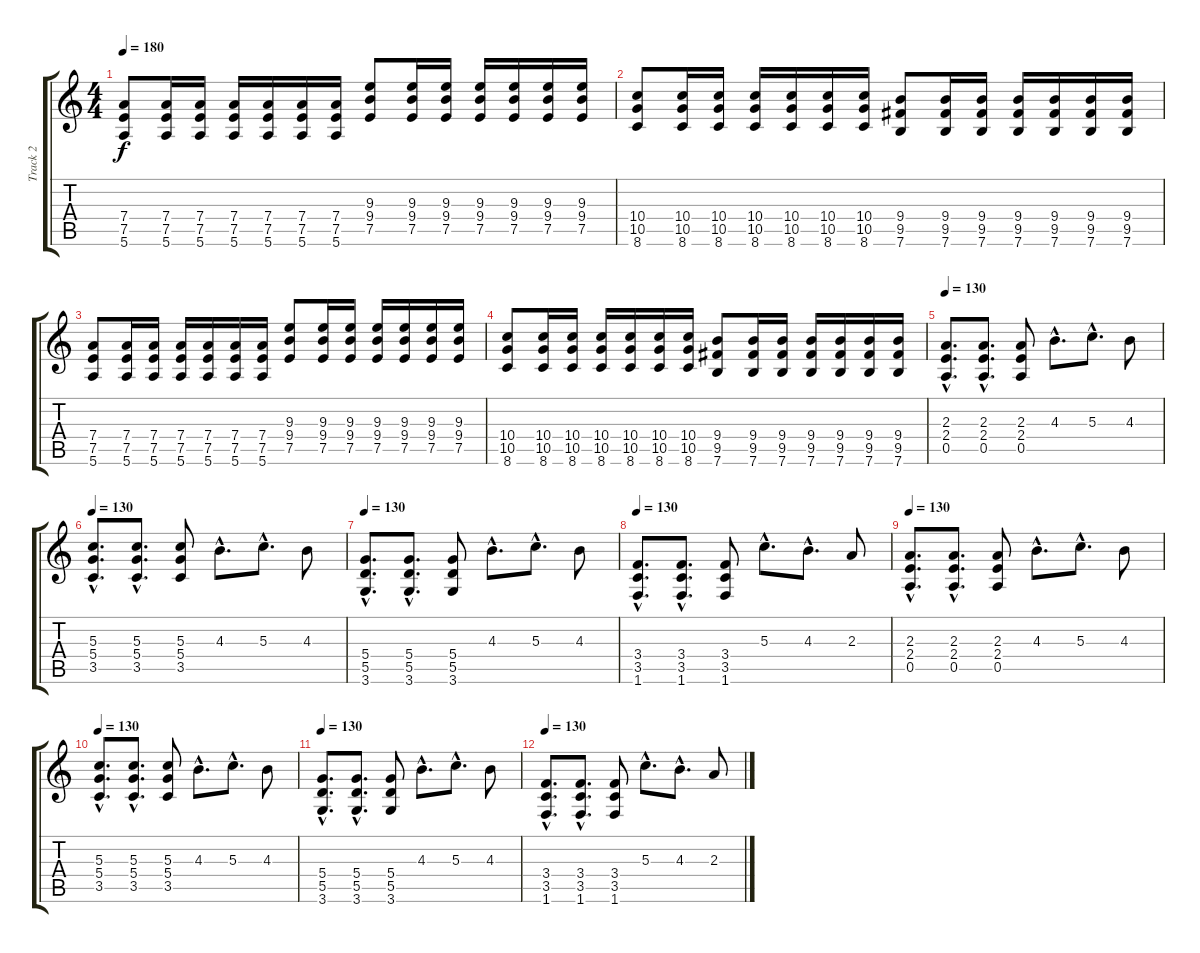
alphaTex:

\track ("Track 2" "Track 2") {instrument distortionguitar}
\staff {score tabs}
\tuning (E4 B3 G3 D3 A2 E2) {hide}
\ts (4 4)
\tempo 180
\clef g2
\ks c
(7.4 7.5 5.6).8{dy f} (7.4 7.5 5.6).16 (7.4 7.5 5.6).16 (7.4 7.5 5.6).16 (7.4 7.5 5.6).16 (7.4 7.5 5.6).16 (7.4 7.5 5.6).16 (9.3 9.4 7.5).8 (9.3 9.4 7.5).16 (9.3 9.4 7.5).16 (9.3 9.4 7.5).16 (9.3 9.4 7.5).16 (9.3 9.4 7.5).16 (9.3 9.4 7.5).16 |
(10.4 10.5 8.6).8 (10.4 10.5 8.6).16 (10.4 10.5 8.6).16 (10.4 10.5 8.6).16 (10.4 10.5 8.6).16 (10.4 10.5 8.6).16 (10.4 10.5 8.6).16 (9.4 9.5 7.6).8 (9.4 9.5 7.6).16 (9.4 9.5 7.6).16 (9.4 9.5 7.6).16 (9.4 9.5 7.6).16 (9.4 9.5 7.6).16 (9.4 9.5 7.6).16 |
(7.4 7.5 5.6).8 (7.4 7.5 5.6).16 (7.4 7.5 5.6).16 (7.4 7.5 5.6).16 (7.4 7.5 5.6).16 (7.4 7.5 5.6).16 (7.4 7.5 5.6).16 (9.3 9.4 7.5).8 (9.3 9.4 7.5).16 (9.3 9.4 7.5).16 (9.3 9.4 7.5).16 (9.3 9.4 7.5).16 (9.3 9.4 7.5).16 (9.3 9.4 7.5).16 |
(10.4 10.5 8.6).8 (10.4 10.5 8.6).16 (10.4 10.5 8.6).16 (10.4 10.5 8.6).16 (10.4 10.5 8.6).16 (10.4 10.5 8.6).16 (10.4 10.5 8.6).16 (9.4 9.5 7.6).8 (9.4 9.5 7.6).16 (9.4 9.5 7.6).16 (9.4 9.5 7.6).16 (9.4 9.5 7.6).16 (9.4 9.5 7.6).16 (9.4 9.5 7.6).16 |
\tempo 130
(2.3{hac} 2.4{hac} 0.5{hac}).8{d} (2.3{hac} 2.4{hac} 0.5{hac}).8{d} (2.3 2.4 0.5).8 4.3{hac}.8{d} 5.3{hac}.8{d} 4.3.8 |
\tempo 130
(5.3{hac} 5.4{hac} 3.5{hac}).8{d} (5.3{hac} 5.4{hac} 3.5{hac}).8{d} (5.3 5.4 3.5).8 4.3{hac}.8{d} 5.3{hac}.8{d} 4.3.8 |
\tempo 130
(5.4{hac} 5.5{hac} 3.6{hac}).8{d} (5.4{hac} 5.5{hac} 3.6{hac}).8{d} (5.4 5.5 3.6).8 4.3{hac}.8{d} 5.3{hac}.8{d} 4.3.8 |
\tempo 130
(3.4{hac} 3.5{hac} 1.6{hac}).8{d} (3.4{hac} 3.5{hac} 1.6{hac}).8{d} (3.4 3.5 1.6).8 5.3{hac}.8{d} 4.3{hac}.8{d} 2.3.8 |
\tempo 130
(2.3{hac} 2.4{hac} 0.5{hac}).8{d} (2.3{hac} 2.4{hac} 0.5{hac}).8{d} (2.3 2.4 0.5).8 4.3{hac}.8{d} 5.3{hac}.8{d} 4.3.8 |
\tempo 130
(5.3{hac} 5.4{hac} 3.5{hac}).8{d} (5.3{hac} 5.4{hac} 3.5{hac}).8{d} (5.3 5.4 3.5).8 4.3{hac}.8{d} 5.3{hac}.8{d} 4.3.8 |
\tempo 130
(5.4{hac} 5.5{hac} 3.6{hac}).8{d} (5.4{hac} 5.5{hac} 3.6{hac}).8{d} (5.4 5.5 3.6).8 4.3{hac}.8{d} 5.3{hac}.8{d} 4.3.8 |
\tempo 130
(3.4{hac} 3.5{hac} 1.6{hac}).8{d} (3.4{hac} 3.5{hac} 1.6{hac}).8{d} (3.4 3.5 1.6).8 5.3{hac}.8{d} 4.3{hac}.8{d} 2.3.8
